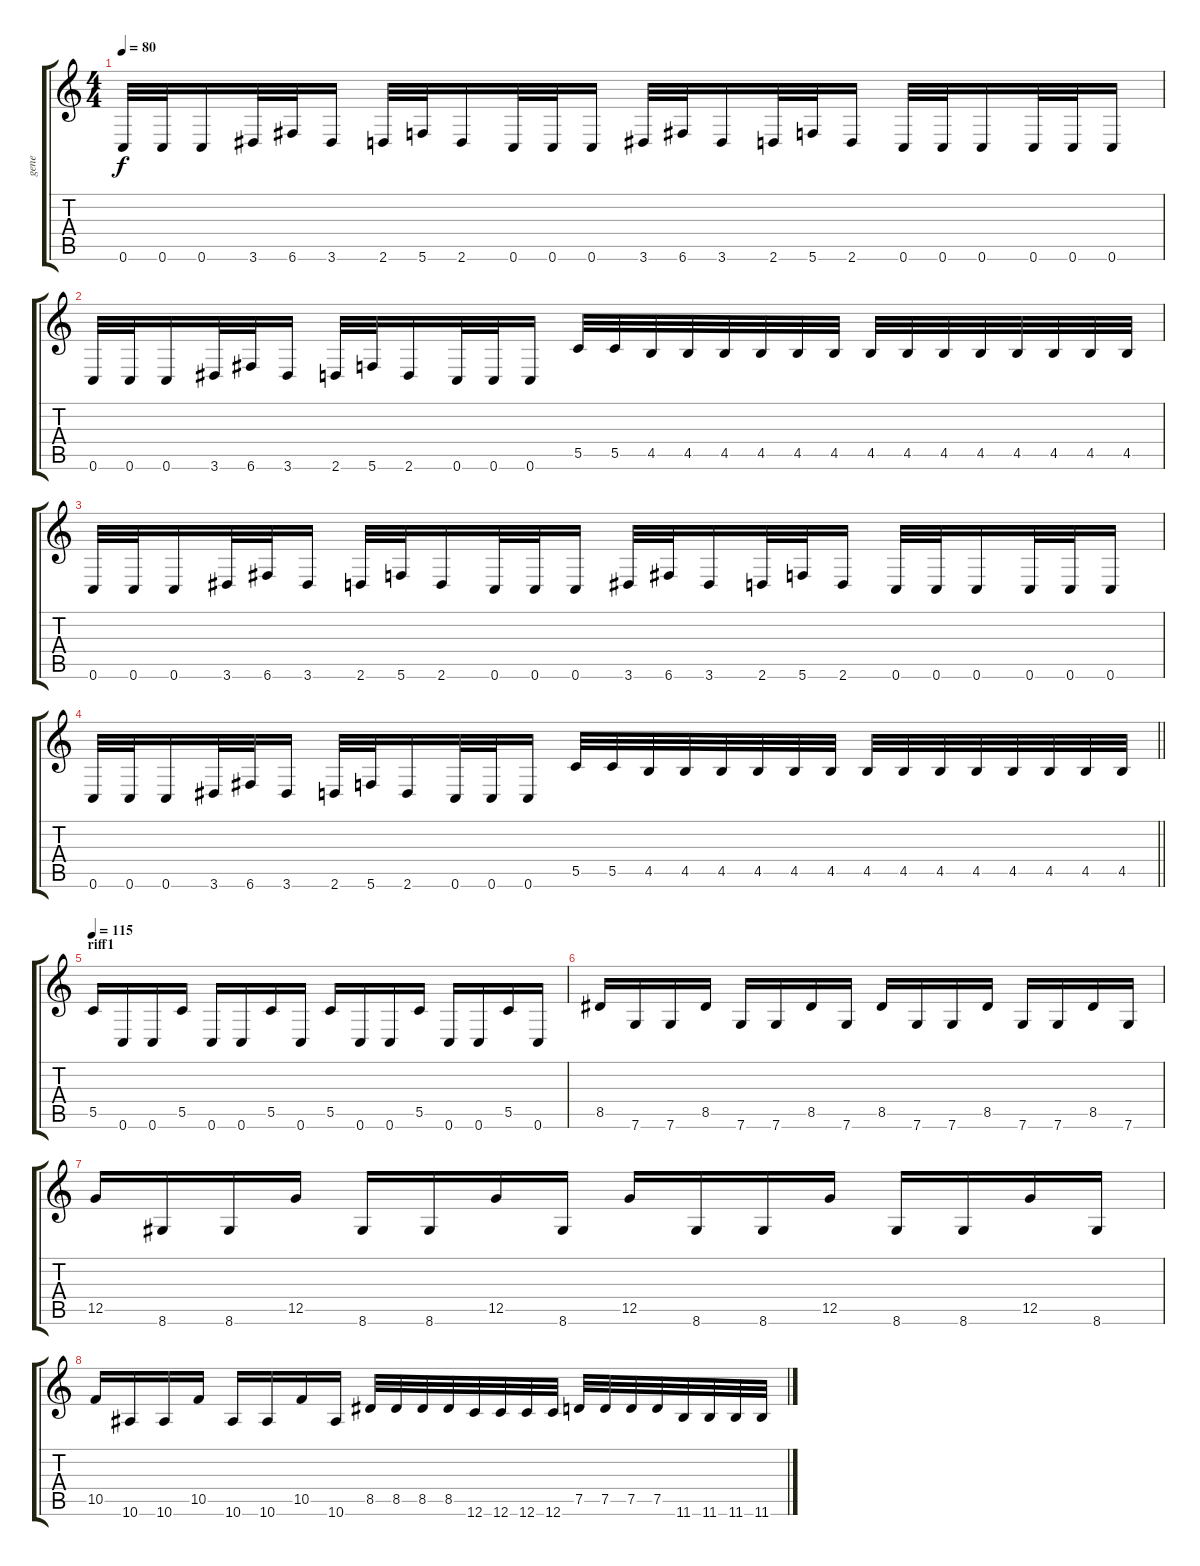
\track ("gene" "gene") {instrument distortionguitar}
\staff {score tabs}
\tuning (D4 A3 F3 C3 G2 C2) {hide}
\ts (4 4)
\tempo 80
\clef g2
\ks c
0.6.32{dy f} 0.6.32 0.6.16 3.6.32 6.6.32 3.6.16 2.6.32 5.6.32 2.6.16 0.6.32 0.6.32 0.6.16 3.6.32 6.6.32 3.6.16 2.6.32 5.6.32 2.6.16 0.6.32 0.6.32 0.6.16 0.6.32 0.6.32 0.6.16 |
0.6.32 0.6.32 0.6.16 3.6.32 6.6.32 3.6.16 2.6.32 5.6.32 2.6.16 0.6.32 0.6.32 0.6.16 5.5.32 5.5.32 4.5.32 4.5.32 4.5.32 4.5.32 4.5.32 4.5.32 4.5.32 4.5.32 4.5.32 4.5.32 4.5.32 4.5.32 4.5.32 4.5.32 |
0.6.32 0.6.32 0.6.16 3.6.32 6.6.32 3.6.16 2.6.32 5.6.32 2.6.16 0.6.32 0.6.32 0.6.16 3.6.32 6.6.32 3.6.16 2.6.32 5.6.32 2.6.16 0.6.32 0.6.32 0.6.16 0.6.32 0.6.32 0.6.16 |
\barLineRight lightlight
0.6.32 0.6.32 0.6.16 3.6.32 6.6.32 3.6.16 2.6.32 5.6.32 2.6.16 0.6.32 0.6.32 0.6.16 5.5.32 5.5.32 4.5.32 4.5.32 4.5.32 4.5.32 4.5.32 4.5.32 4.5.32 4.5.32 4.5.32 4.5.32 4.5.32 4.5.32 4.5.32 4.5.32 |
\section ("" "riff1")
\tempo 115
5.5.16 0.6.16 0.6.16 5.5.16 0.6.16 0.6.16 5.5.16 0.6.16 5.5.16 0.6.16 0.6.16 5.5.16 0.6.16 0.6.16 5.5.16 0.6.16 |
8.5.16 7.6.16 7.6.16 8.5.16 7.6.16 7.6.16 8.5.16 7.6.16 8.5.16 7.6.16 7.6.16 8.5.16 7.6.16 7.6.16 8.5.16 7.6.16 |
12.5.16 8.6.16 8.6.16 12.5.16 8.6.16 8.6.16 12.5.16 8.6.16 12.5.16 8.6.16 8.6.16 12.5.16 8.6.16 8.6.16 12.5.16 8.6.16 |
10.5.16 10.6.16 10.6.16 10.5.16 10.6.16 10.6.16 10.5.16 10.6.16 8.5.32 8.5.32 8.5.32 8.5.32 12.6.32 12.6.32 12.6.32 12.6.32 7.5.32 7.5.32 7.5.32 7.5.32 11.6.32 11.6.32 11.6.32 11.6.32
